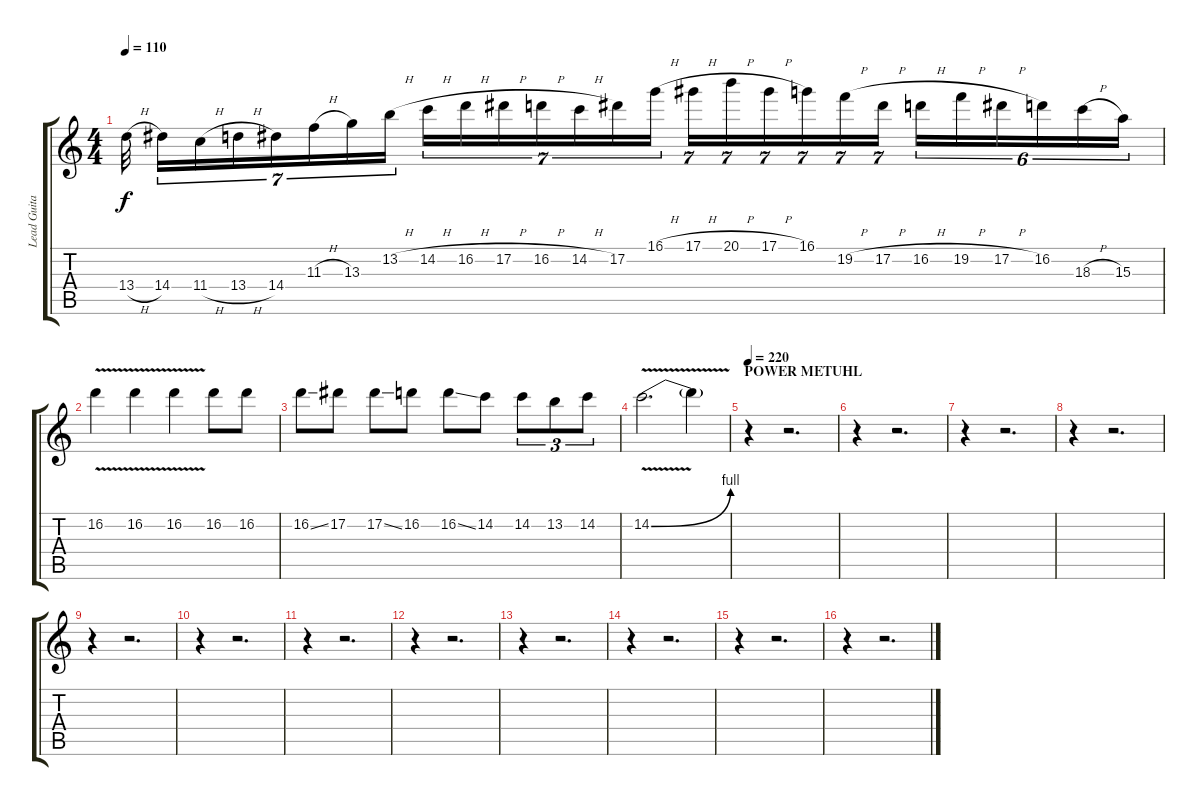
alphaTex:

\track ("Lead Guitar 1" "Lead Guita") {instrument distortionguitar}
\staff {score tabs}
\tuning (Eb4 Bb3 Gb3 Db3 Ab2 Eb2) {hide}
\ts (4 4)
\tempo 110
\clef g2
\ks c
13.4{h}.32{dy f} 14.4.16{tu (7 4)} 11.4{h}.16{tu (7 4)} 13.4{h}.16{tu (7 4)} 14.4.16{tu (7 4)} 11.3{h}.16{tu (7 4)} 13.3.16{tu (7 4)} 13.2{h}.16{tu (7 4)} 14.2{h}.16{tu (7 4)} 16.2{h}.16{tu (7 4)} 17.2{h}.16{tu (7 4)} 16.2{h}.16{tu (7 4)} 14.2{h}.16{tu (7 4)} 17.2.16{tu (7 4)} 16.1{h}.16{tu (7 4)} 17.1{h}.16{tu (7 4)} 20.1{h}.16{tu (7 4)} 17.1{h}.16{tu (7 4)} 16.1.16{tu (7 4)} 19.2{h}.16{tu (7 4)} 17.2{h}.16{tu (7 4)} 16.2{h}.16{tu (6 4)} 19.2{h}.16{tu (6 4)} 17.2{h}.16{tu (6 4)} 16.2.16{tu (6 4)} 18.3{h}.16{tu (6 4)} 15.3.16{tu (6 4)} |
16.2{v}.4 16.2{v}.4 16.2{v}.4 16.2.8 16.2.8 |
16.2{ss}.8 17.2.8 17.2{ss}.8 16.2.8 16.2{ss}.8 14.2.8 14.2.8{tu (3 2)} 13.2.8{tu (3 2)} 14.2.8{tu (3 2)} |
14.2{be (bend 0 0 60 4) v}.2{d} 14.2{t}.4 |
\section ("" "POWER METUHL")
\tempo 220
r.4 r.2{d} |
r.4 r.2{d} |
r.4 r.2{d} |
r.4 r.2{d} |
r.4 r.2{d} |
r.4 r.2{d} |
r.4 r.2{d} |
r.4 r.2{d} |
r.4 r.2{d} |
r.4 r.2{d} |
r.4 r.2{d} |
r.4 r.2{d}
